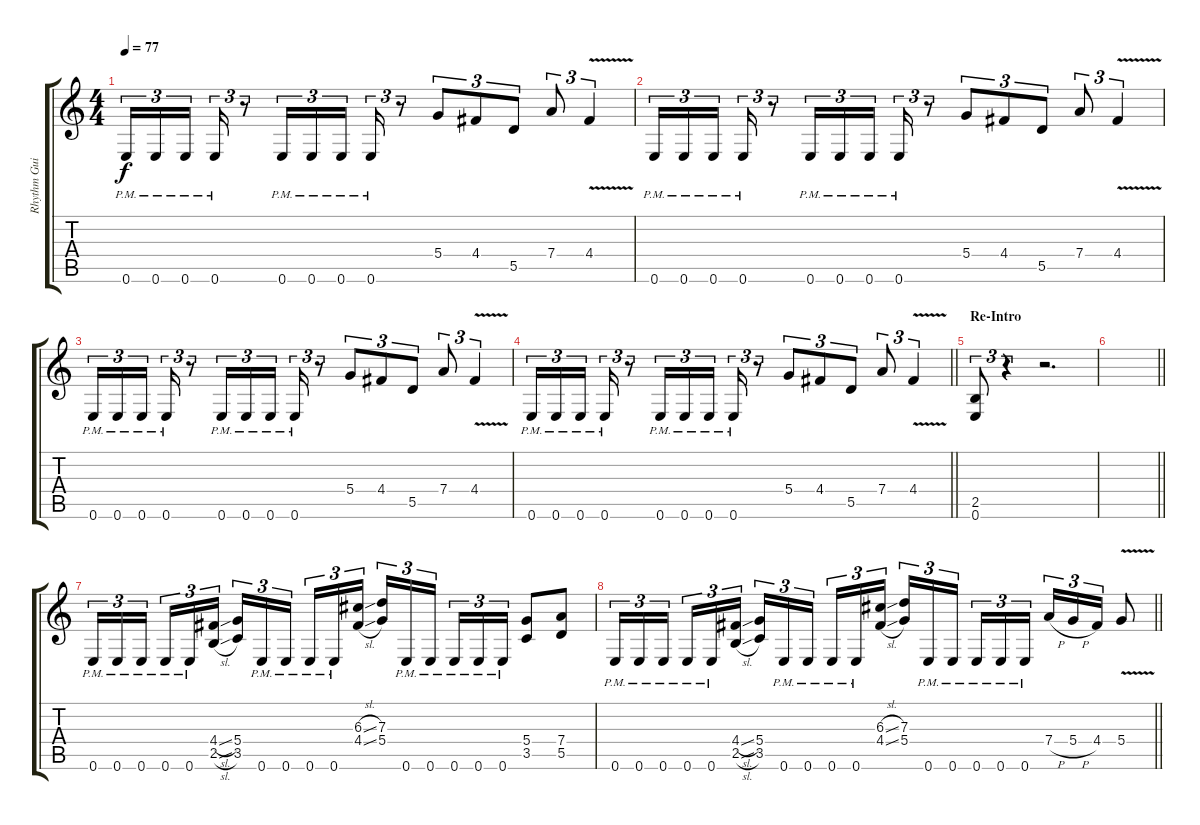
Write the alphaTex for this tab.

\track ("Rhythm Guitar" "Rhythm Gui") {instrument distortionguitar}
\staff {score tabs}
\tuning (E4 B3 G3 D3 A2 E2) {hide}
\ts (4 4)
\tempo 77
\clef g2
\ks c
0.6{pm}.16{tu (3 2) dy f} 0.6{pm}.16{tu (3 2)} 0.6{pm}.16{tu (3 2) beam splitsecondary} 0.6{pm}.16{tu (3 2)} r.8{tu (3 2)} 0.6{pm}.16{tu (3 2)} 0.6{pm}.16{tu (3 2)} 0.6{pm}.16{tu (3 2) beam splitsecondary} 0.6{pm}.16{tu (3 2)} r.8{tu (3 2)} 5.4.8{tu (3 2)} 4.4.8{tu (3 2)} 5.5.8{tu (3 2)} 7.4.8{tu (3 2)} 4.4{v}.4{tu (3 2)} |
0.6{pm}.16{tu (3 2)} 0.6{pm}.16{tu (3 2)} 0.6{pm}.16{tu (3 2) beam splitsecondary} 0.6{pm}.16{tu (3 2)} r.8{tu (3 2)} 0.6{pm}.16{tu (3 2)} 0.6{pm}.16{tu (3 2)} 0.6{pm}.16{tu (3 2) beam splitsecondary} 0.6{pm}.16{tu (3 2)} r.8{tu (3 2)} 5.4.8{tu (3 2)} 4.4.8{tu (3 2)} 5.5.8{tu (3 2)} 7.4.8{tu (3 2)} 4.4{v}.4{tu (3 2)} |
0.6{pm}.16{tu (3 2)} 0.6{pm}.16{tu (3 2)} 0.6{pm}.16{tu (3 2) beam splitsecondary} 0.6{pm}.16{tu (3 2)} r.8{tu (3 2)} 0.6{pm}.16{tu (3 2)} 0.6{pm}.16{tu (3 2)} 0.6{pm}.16{tu (3 2) beam splitsecondary} 0.6{pm}.16{tu (3 2)} r.8{tu (3 2)} 5.4.8{tu (3 2)} 4.4.8{tu (3 2)} 5.5.8{tu (3 2)} 7.4.8{tu (3 2)} 4.4{v}.4{tu (3 2)} |
\barLineRight lightlight
0.6{pm}.16{tu (3 2)} 0.6{pm}.16{tu (3 2)} 0.6{pm}.16{tu (3 2) beam splitsecondary} 0.6{pm}.16{tu (3 2)} r.8{tu (3 2)} 0.6{pm}.16{tu (3 2)} 0.6{pm}.16{tu (3 2)} 0.6{pm}.16{tu (3 2) beam splitsecondary} 0.6{pm}.16{tu (3 2)} r.8{tu (3 2)} 5.4.8{tu (3 2)} 4.4.8{tu (3 2)} 5.5.8{tu (3 2)} 7.4.8{tu (3 2)} 4.4{v}.4{tu (3 2)} |
\section ("" "Re-Intro")
(2.5 0.6).8{tu (3 2)} r.4{tu (3 2)} r.2{d} |
\barLineRight lightlight
|
0.6{pm}.16{tu (3 2)} 0.6{pm}.16{tu (3 2)} 0.6{pm}.16{tu (3 2) beam splitsecondary} 0.6{pm}.16{tu (3 2)} 0.6{pm}.16{tu (3 2)} (4.4{sl} 2.5{sl}).16{tu (3 2)} (5.4 3.5).16{tu (3 2)} 0.6{pm}.16{tu (3 2)} 0.6{pm}.16{tu (3 2) beam splitsecondary} 0.6{pm}.16{tu (3 2)} 0.6{pm}.16{tu (3 2)} (6.3{sl} 4.4{sl}).16{tu (3 2)} (7.3 5.4).16{tu (3 2)} 0.6{pm}.16{tu (3 2)} 0.6{pm}.16{tu (3 2) beam splitsecondary} 0.6{pm}.16{tu (3 2)} 0.6{pm}.16{tu (3 2)} 0.6{pm}.16{tu (3 2)} (5.4 3.5).8 (7.4 5.5).8 |
\barLineRight lightlight
0.6{pm}.16{tu (3 2)} 0.6{pm}.16{tu (3 2)} 0.6{pm}.16{tu (3 2) beam splitsecondary} 0.6{pm}.16{tu (3 2)} 0.6{pm}.16{tu (3 2)} (4.4{sl} 2.5{sl}).16{tu (3 2)} (5.4 3.5).16{tu (3 2)} 0.6{pm}.16{tu (3 2)} 0.6{pm}.16{tu (3 2) beam splitsecondary} 0.6{pm}.16{tu (3 2)} 0.6{pm}.16{tu (3 2)} (6.3{sl} 4.4{sl}).16{tu (3 2)} (7.3 5.4).16{tu (3 2)} 0.6{pm}.16{tu (3 2)} 0.6{pm}.16{tu (3 2) beam splitsecondary} 0.6{pm}.16{tu (3 2)} 0.6{pm}.16{tu (3 2)} 0.6{pm}.16{tu (3 2)} 7.4{h}.16{tu (3 2)} 5.4{h}.16{tu (3 2)} 4.4.16{tu (3 2)} 5.4{v}.8
